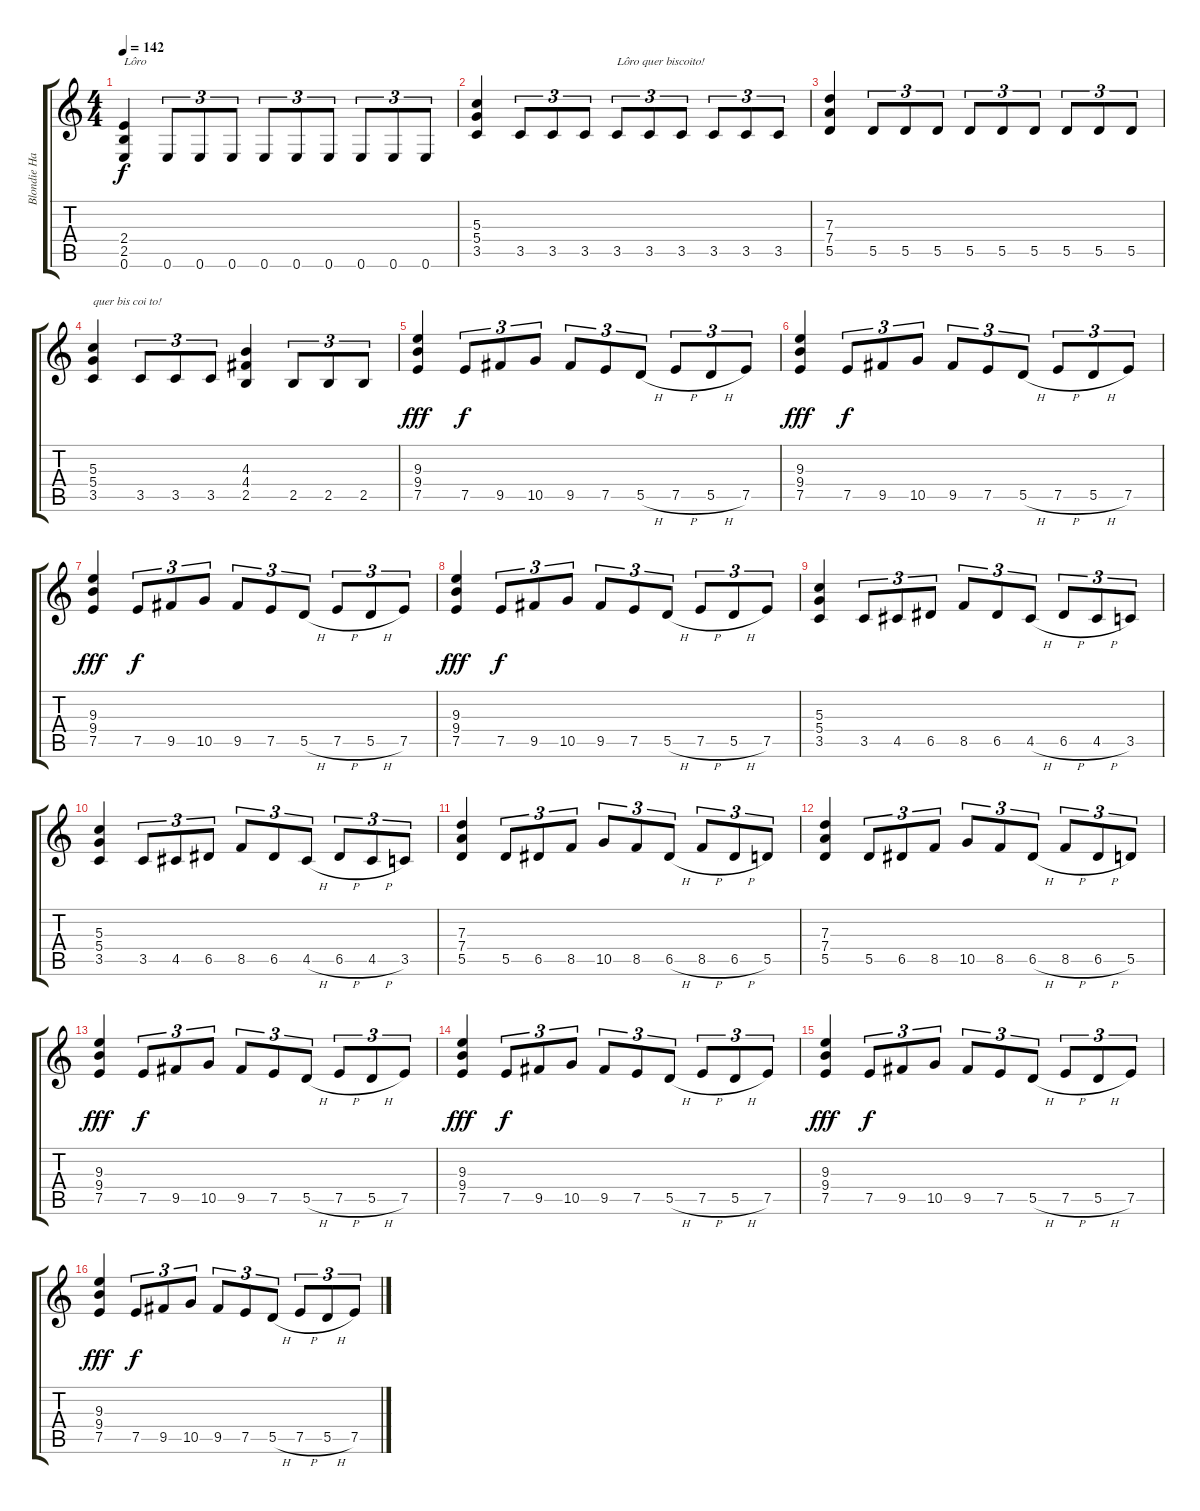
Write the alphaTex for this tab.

\track ("Blondie Hammet" "Blondie Ha") {instrument distortionguitar}
\staff {score tabs}
\tuning (E4 B3 G3 D3 A2 E2) {hide}
\ts (4 4)
\tempo 142
\clef g2
\ks c
(2.4 2.5 0.6).4{txt "Lôro" dy f} 0.6.8{tu (3 2)} 0.6.8{tu (3 2)} 0.6.8{tu (3 2)} 0.6.8{tu (3 2)} 0.6.8{tu (3 2)} 0.6.8{tu (3 2)} 0.6.8{tu (3 2)} 0.6.8{tu (3 2)} 0.6.8{tu (3 2)} |
(5.3 5.4 3.5).4 3.5.8{tu (3 2)} 3.5.8{tu (3 2)} 3.5.8{tu (3 2)} 3.5.8{tu (3 2) txt "Lôro quer biscoito!"} 3.5.8{tu (3 2)} 3.5.8{tu (3 2)} 3.5.8{tu (3 2)} 3.5.8{tu (3 2)} 3.5.8{tu (3 2)} |
(7.3 7.4 5.5).4 5.5.8{tu (3 2)} 5.5.8{tu (3 2)} 5.5.8{tu (3 2)} 5.5.8{tu (3 2)} 5.5.8{tu (3 2)} 5.5.8{tu (3 2)} 5.5.8{tu (3 2)} 5.5.8{tu (3 2)} 5.5.8{tu (3 2)} |
(5.3 5.4 3.5).4{txt "quer bis coi to!"} 3.5.8{tu (3 2)} 3.5.8{tu (3 2)} 3.5.8{tu (3 2)} (4.3 4.4 2.5).4 2.5.8{tu (3 2)} 2.5.8{tu (3 2)} 2.5.8{tu (3 2)} |
(9.3 9.4 7.5).4{dy fff} 7.5.8{tu (3 2) dy f} 9.5.8{tu (3 2)} 10.5.8{tu (3 2)} 9.5.8{tu (3 2)} 7.5.8{tu (3 2)} 5.5{h}.8{tu (3 2)} 7.5{h}.8{tu (3 2)} 5.5{h}.8{tu (3 2)} 7.5.8{tu (3 2)} |
(9.3 9.4 7.5).4{dy fff} 7.5.8{tu (3 2) dy f} 9.5.8{tu (3 2)} 10.5.8{tu (3 2)} 9.5.8{tu (3 2)} 7.5.8{tu (3 2)} 5.5{h}.8{tu (3 2)} 7.5{h}.8{tu (3 2)} 5.5{h}.8{tu (3 2)} 7.5.8{tu (3 2)} |
(9.3 9.4 7.5).4{dy fff} 7.5.8{tu (3 2) dy f} 9.5.8{tu (3 2)} 10.5.8{tu (3 2)} 9.5.8{tu (3 2)} 7.5.8{tu (3 2)} 5.5{h}.8{tu (3 2)} 7.5{h}.8{tu (3 2)} 5.5{h}.8{tu (3 2)} 7.5.8{tu (3 2)} |
(9.3 9.4 7.5).4{dy fff} 7.5.8{tu (3 2) dy f} 9.5.8{tu (3 2)} 10.5.8{tu (3 2)} 9.5.8{tu (3 2)} 7.5.8{tu (3 2)} 5.5{h}.8{tu (3 2)} 7.5{h}.8{tu (3 2)} 5.5{h}.8{tu (3 2)} 7.5.8{tu (3 2)} |
(5.3 5.4 3.5).4 3.5.8{tu (3 2)} 4.5.8{tu (3 2)} 6.5.8{tu (3 2)} 8.5.8{tu (3 2)} 6.5.8{tu (3 2)} 4.5{h}.8{tu (3 2)} 6.5{h}.8{tu (3 2)} 4.5{h}.8{tu (3 2)} 3.5.8{tu (3 2)} |
(5.3 5.4 3.5).4 3.5.8{tu (3 2)} 4.5.8{tu (3 2)} 6.5.8{tu (3 2)} 8.5.8{tu (3 2)} 6.5.8{tu (3 2)} 4.5{h}.8{tu (3 2)} 6.5{h}.8{tu (3 2)} 4.5{h}.8{tu (3 2)} 3.5.8{tu (3 2)} |
(7.3 7.4 5.5).4 5.5.8{tu (3 2)} 6.5.8{tu (3 2)} 8.5.8{tu (3 2)} 10.5.8{tu (3 2)} 8.5.8{tu (3 2)} 6.5{h}.8{tu (3 2)} 8.5{h}.8{tu (3 2)} 6.5{h}.8{tu (3 2)} 5.5.8{tu (3 2)} |
(7.3 7.4 5.5).4 5.5.8{tu (3 2)} 6.5.8{tu (3 2)} 8.5.8{tu (3 2)} 10.5.8{tu (3 2)} 8.5.8{tu (3 2)} 6.5{h}.8{tu (3 2)} 8.5{h}.8{tu (3 2)} 6.5{h}.8{tu (3 2)} 5.5.8{tu (3 2)} |
(9.3 9.4 7.5).4{dy fff} 7.5.8{tu (3 2) dy f} 9.5.8{tu (3 2)} 10.5.8{tu (3 2)} 9.5.8{tu (3 2)} 7.5.8{tu (3 2)} 5.5{h}.8{tu (3 2)} 7.5{h}.8{tu (3 2)} 5.5{h}.8{tu (3 2)} 7.5.8{tu (3 2)} |
(9.3 9.4 7.5).4{dy fff} 7.5.8{tu (3 2) dy f} 9.5.8{tu (3 2)} 10.5.8{tu (3 2)} 9.5.8{tu (3 2)} 7.5.8{tu (3 2)} 5.5{h}.8{tu (3 2)} 7.5{h}.8{tu (3 2)} 5.5{h}.8{tu (3 2)} 7.5.8{tu (3 2)} |
(9.3 9.4 7.5).4{dy fff} 7.5.8{tu (3 2) dy f} 9.5.8{tu (3 2)} 10.5.8{tu (3 2)} 9.5.8{tu (3 2)} 7.5.8{tu (3 2)} 5.5{h}.8{tu (3 2)} 7.5{h}.8{tu (3 2)} 5.5{h}.8{tu (3 2)} 7.5.8{tu (3 2)} |
(9.3 9.4 7.5).4{dy fff} 7.5.8{tu (3 2) dy f} 9.5.8{tu (3 2)} 10.5.8{tu (3 2)} 9.5.8{tu (3 2)} 7.5.8{tu (3 2)} 5.5{h}.8{tu (3 2)} 7.5{h}.8{tu (3 2)} 5.5{h}.8{tu (3 2)} 7.5.8{tu (3 2)}
